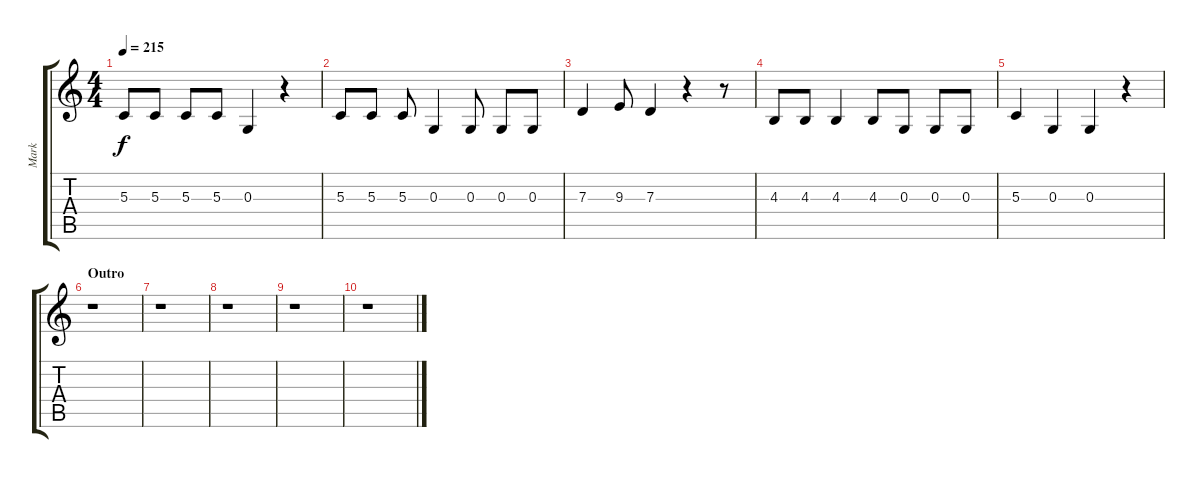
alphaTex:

\track ("Mark" "Mark") {instrument percussiveorgan}
\staff {score tabs}
\tuning (E4 B3 G3 D3 A2 E2) {hide}
\ts (4 4)
\tempo 215
\clef g2
\ks c
5.3.8{dy f} 5.3.8 5.3.8 5.3.8 0.3.4 r.4 |
5.3.8 5.3.8 5.3.8 0.3.4 0.3.8 0.3.8 0.3.8 |
7.3.4 9.3.8 7.3.4 r.4 r.8 |
4.3.8 4.3.8 4.3.4 4.3.8 0.3.8 0.3.8 0.3.8 |
5.3.4 0.3.4 0.3.4 r.4 |
\section ("" "Outro")
r.1 |
r.1 |
r.1 |
r.1 |
r.1
